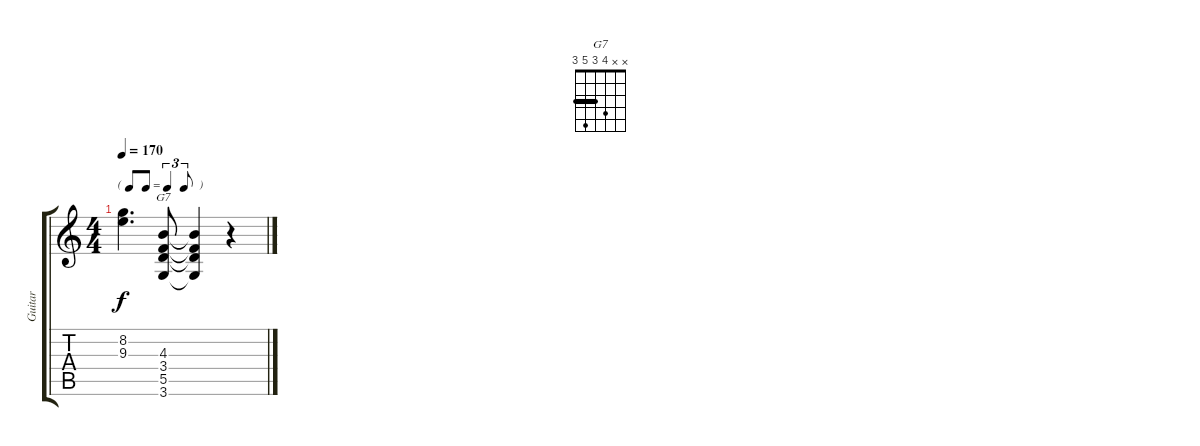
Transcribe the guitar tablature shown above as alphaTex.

\track ("Guitar" "Guitar") {instrument electricguitarclean}
\staff {score tabs}
\tuning (E4 B3 G3 D3 A2 E2) {hide}
\chord ("G7" x x 4 3 5 3) {barre 3}
\ts (4 4)
\tf triplet8th
\tempo 170
\clef g2
\ks c
(8.2 9.3).4{d dy f} (4.3 3.4 5.5 3.6).8{ch "G7"} (4.3{t} 3.4{t} 5.5{t} 3.6{t}).4 r.4
